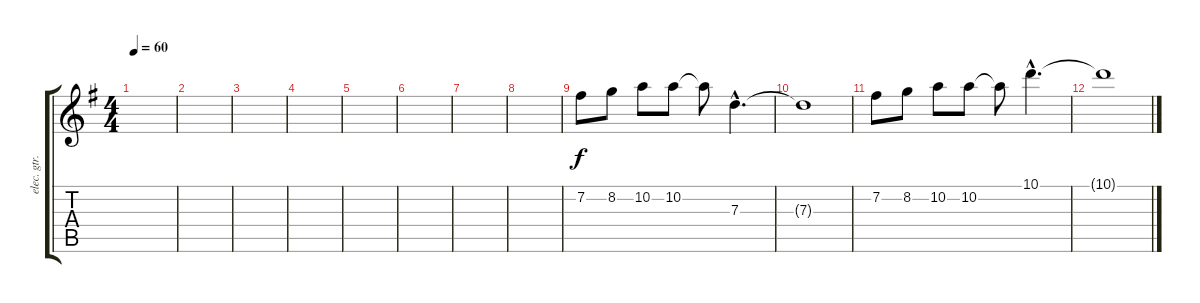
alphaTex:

\track ("elec. gtr. 3" "elec. gtr.") {instrument electricguitarclean}
\staff {score tabs}
\tuning (E4 B3 G3 D3 A2 E2) {hide}
\ts (4 4)
\tempo 60
\clef g2
\ks g
|
|
|
|
|
|
|
|
7.2.8 8.2.8 10.2.8 10.2.8 10.2{t}.8 7.3{hac}.4{d} |
7.3{t}.1 |
7.2.8 8.2.8 10.2.8 10.2.8 10.2{t}.8 10.1{hac}.4{d} |
10.1{t}.1
